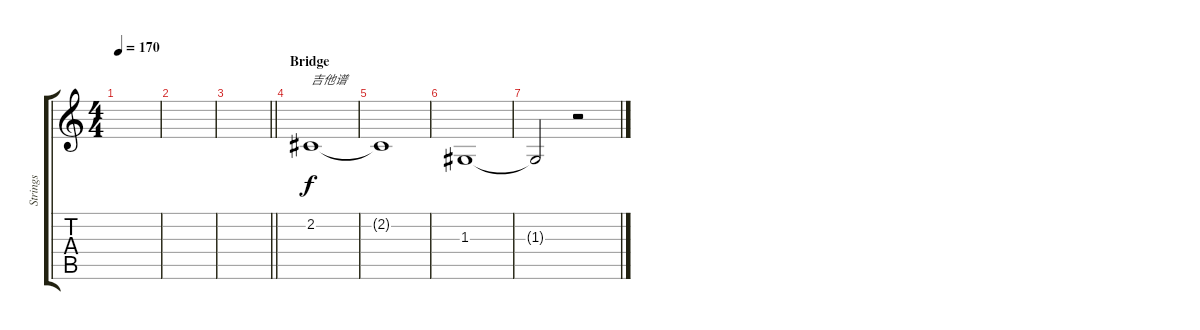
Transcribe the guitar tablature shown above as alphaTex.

\track ("Strings" "Strings") {instrument stringensemble2}
\staff {score tabs}
\tuning (E4 B3 G3 D3 A2 E2) {hide}
\ts (4 4)
\tempo 170
\clef g2
\ks c
|
|
\barLineRight lightlight
|
\section ("" "Bridge")
2.2.1{txt "吉他谱"} |
2.2{t}.1 |
1.3.1 |
1.3{t}.2 r.2
